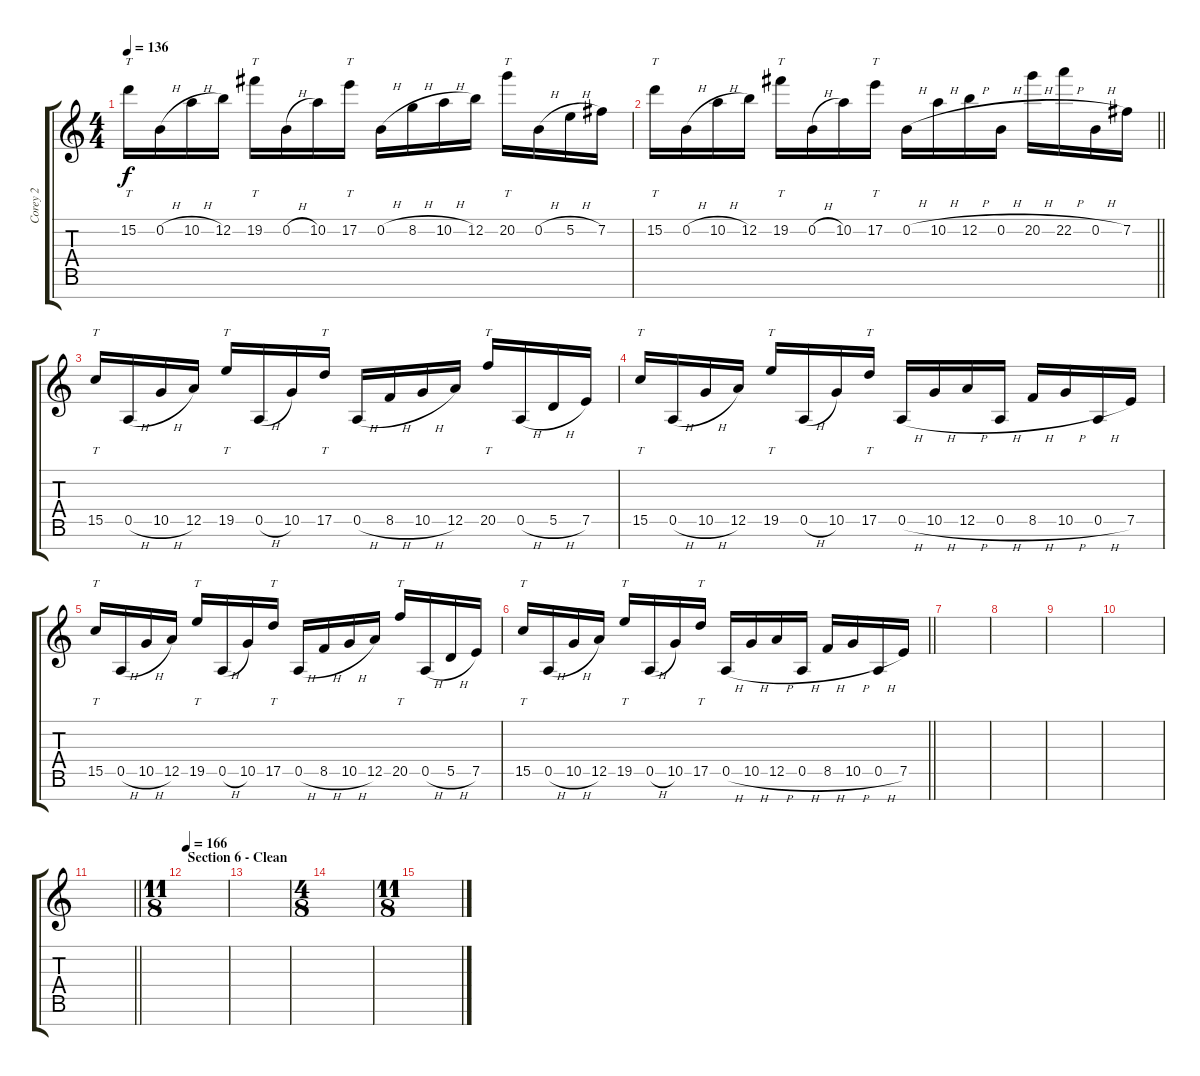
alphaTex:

\track ("Corey 2" "Corey 2") {instrument distortionguitar}
\staff {score tabs}
\tuning (E4 B3 G3 D3 A2 E2 B1) {hide}
\ts (4 4)
\tempo 136
\clef g2
\ks c
15.2.16{tt dy f} 0.2{h}.16 10.2{h}.16 12.2.16 19.2.16{tt} 0.2{h}.16 10.2.16 17.2.16{tt} 0.2{h}.16 8.2{h}.16 10.2{h}.16 12.2.16 20.2.16{tt} 0.2{h}.16 5.2{h}.16 7.2.16 |
\barLineRight lightlight
15.2.16{tt} 0.2{h}.16 10.2{h}.16 12.2.16 19.2.16{tt} 0.2{h}.16 10.2.16 17.2.16{tt} 0.2{h}.16 10.2{h}.16 12.2{h}.16 0.2{h}.16 20.2{h}.16 22.2{h}.16 0.2{h}.16 7.2.16 |
15.5.16{tt} 0.5{h}.16 10.5{h}.16 12.5.16 19.5.16{tt} 0.5{h}.16 10.5.16 17.5.16{tt} 0.5{h}.16 8.5{h}.16 10.5{h}.16 12.5.16 20.5.16{tt} 0.5{h}.16 5.5{h}.16 7.5.16 |
15.5.16{tt} 0.5{h}.16 10.5{h}.16 12.5.16 19.5.16{tt} 0.5{h}.16 10.5.16 17.5.16{tt} 0.5{h}.16 10.5{h}.16 12.5{h}.16 0.5{h}.16 8.5{h}.16 10.5{h}.16 0.5{h}.16 7.5.16 |
15.5.16{tt} 0.5{h}.16 10.5{h}.16 12.5.16 19.5.16{tt} 0.5{h}.16 10.5.16 17.5.16{tt} 0.5{h}.16 8.5{h}.16 10.5{h}.16 12.5.16 20.5.16{tt} 0.5{h}.16 5.5{h}.16 7.5.16 |
\barLineRight lightlight
15.5.16{tt} 0.5{h}.16 10.5{h}.16 12.5.16 19.5.16{tt} 0.5{h}.16 10.5.16 17.5.16{tt} 0.5{h}.16 10.5{h}.16 12.5{h}.16 0.5{h}.16 8.5{h}.16 10.5{h}.16 0.5{h}.16 7.5.16 |
|
|
|
|
\barLineRight lightlight
|
\ts (11 8)
\section ("" "Section 6 - Clean")
\tempo 166
|
|
\ts (4 8)
|
\ts (11 8)
